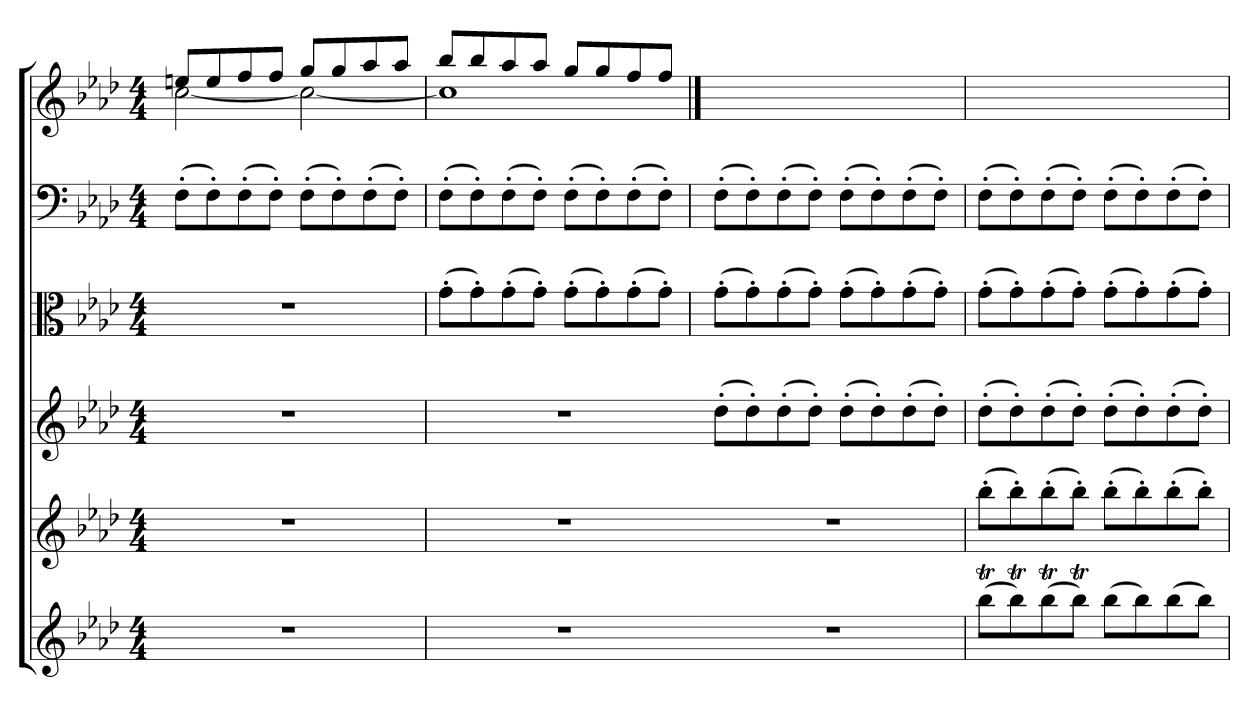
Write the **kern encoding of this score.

**kern	**kern	**kern	**kern	**kern	**kern
*part6	*part5	*part4	*part3	*part2	*part1
*staff6	*staff5	*staff4	*staff3	*staff2	*staff1
*clefG2	*clefG2	*clefG2	*clefC3	*clefF4	*clefG2
*k[b-e-a-d-]	*k[b-e-a-d-]	*k[b-e-a-d-]	*k[b-e-a-d-]	*k[b-e-a-d-]	*k[b-e-a-d-]
*f:	*f:	*f:	*f:	*f:	*f:
*M4/4	*M4/4	*M4/4	*M4/4	*M4/4	*M4/4
=1	=1	=1	=1	=1	=1
*	*	*	*	*	*^
1r	1r	1r	1r	(8F'\L	8een/L	[2cc\
.	.	.	.	8F'\)	8ee/	.
.	.	.	.	(8F'\	8ff/	.
.	.	.	.	8F'\J)	8ff/J	.
.	.	.	.	(8F'\L	8gg/L	2cc\_
.	.	.	.	8F'\)	8gg/	.
.	.	.	.	(8F'\	8aa-/	.
.	.	.	.	8F'\J)	8aa-/J	.
=2	=2	=2	=2	=2	=2	=2
1r	1r	1r	(8g'\L	(8F'\L	8bb-/L	1cc\]
.	.	.	8g'\)	8F'\)	8bb-/	.
.	.	.	(8g'\	(8F'\	8aa-/	.
.	.	.	8g'\J)	8F'\J)	8aa-/J	.
.	.	.	(8g'\L	(8F'\L	8gg/L	.
.	.	.	8g'\)	8F'\)	8gg/	.
.	.	.	(8g'\	(8F'\	8ff/	.
.	.	.	8g'\J)	8F'\J)	8ff/J	.
*	*	*	*	*	*v	*v
=3	=3	=3	=3	=3	==3
1r	1r	(8dd-'\L	(8g'\L	(8F'\L	1ryy
.	.	8dd-'\)	8g'\)	8F'\)	.
.	.	(8dd-'\	(8g'\	(8F'\	.
.	.	8dd-'\J)	8g'\J)	8F'\J)	.
.	.	(8dd-'\L	(8g'\L	(8F'\L	.
.	.	8dd-'\)	8g'\)	8F'\)	.
.	.	(8dd-'\	(8g'\	(8F'\	.
.	.	8dd-'\J)	8g'\J)	8F'\J)	.
=4	=4	=4	=4	=4	=4
(8bb-T\L	(8bb-'\L	(8dd-'\L	(8g'\L	(8F'\L	1ryy
8bb-T\)	8bb-'\)	8dd-'\)	8g'\)	8F'\)	.
(8bb-T\	(8bb-'\	(8dd-'\	(8g'\	(8F'\	.
8bb-T\J)	8bb-'\J)	8dd-'\J)	8g'\J)	8F'\J)	.
(8bb-\L	(8bb-'\L	(8dd-'\L	(8g'\L	(8F'\L	.
8bb-\)	8bb-'\)	8dd-'\)	8g'\)	8F'\)	.
(8bb-\	(8bb-'\	(8dd-'\	(8g'\	(8F'\	.
8bb-\J)	8bb-'\J)	8dd-'\J)	8g'\J)	8F'\J)	.
=	=	=	=	=	=
*-	*-	*-	*-	*-	*-
